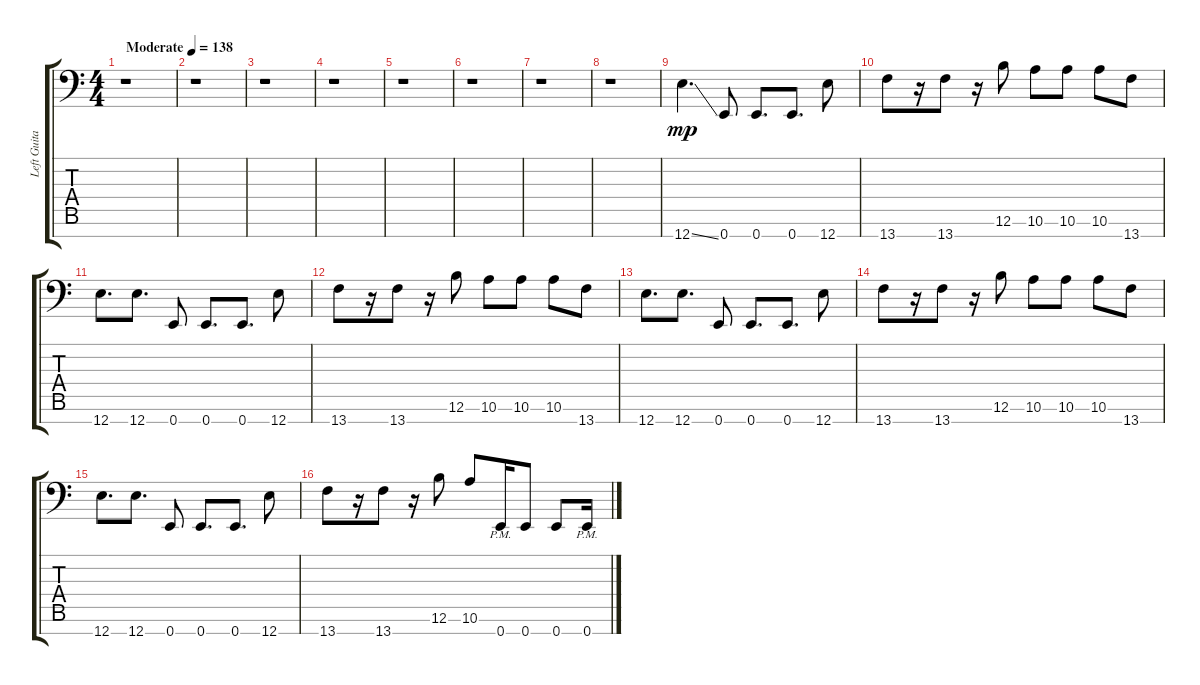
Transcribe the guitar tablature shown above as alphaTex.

\track ("Left Guitar" "Left Guita") {instrument distortionguitar}
\staff {score tabs}
\tuning (B3 Gb3 Db3 A2 E2 B1 E1) {hide}
\ts (4 4)
\tempo (138 "Moderate")
\clef f4
\ks c
r.1{dy mp instrument distortionguitar} |
r.1 |
r.1 |
r.1 |
r.1 |
r.1 |
r.1 |
r.1 |
12.7{ss}.4{d} 0.7.8 0.7.8{d} 0.7.8{d} 12.7.8 |
13.7.8 r.16 13.7.8 r.16 12.6.8 10.6.8 10.6.8 10.6.8 13.7.8 |
12.7.8{d} 12.7.8{d} 0.7.8 0.7.8{d} 0.7.8{d} 12.7.8 |
13.7.8 r.16 13.7.8 r.16 12.6.8 10.6.8 10.6.8 10.6.8 13.7.8 |
12.7.8{d} 12.7.8{d} 0.7.8 0.7.8{d} 0.7.8{d} 12.7.8 |
13.7.8 r.16 13.7.8 r.16 12.6.8 10.6.8 10.6.8 10.6.8 13.7.8 |
12.7.8{d} 12.7.8{d} 0.7.8 0.7.8{d} 0.7.8{d} 12.7.8 |
13.7.8 r.16 13.7.8 r.16 12.6.8 10.6.8 0.7{pm}.16 0.7.8 0.7.8 0.7{pm}.16
